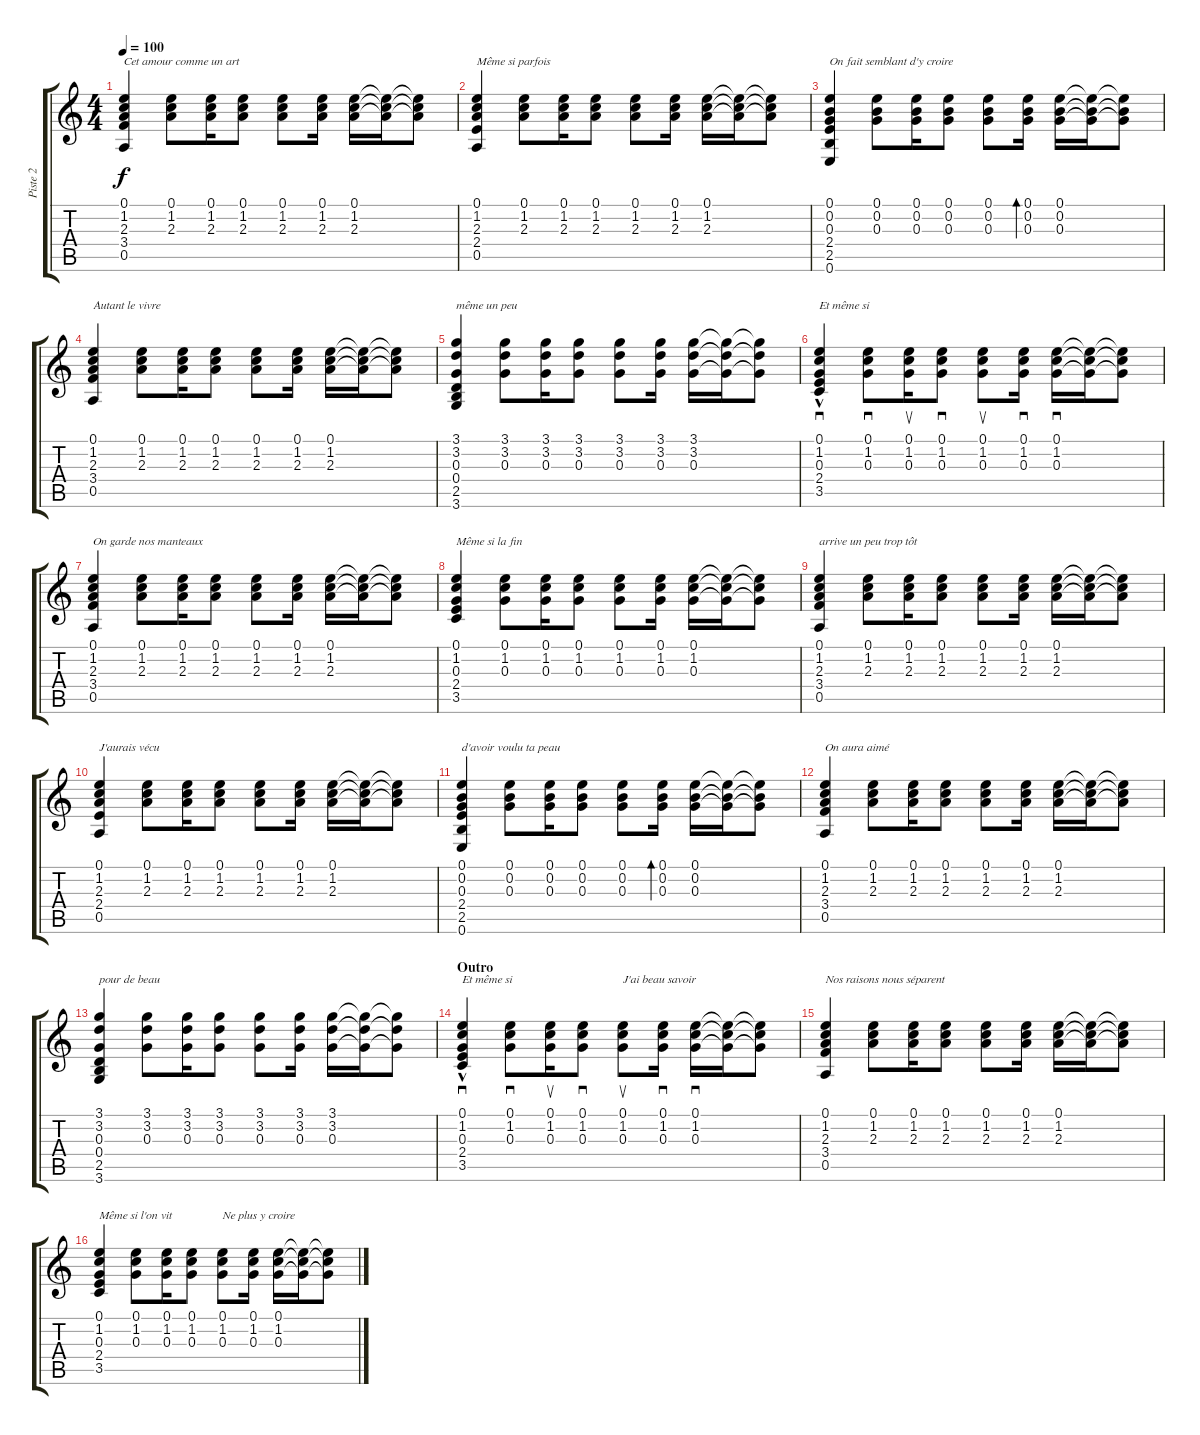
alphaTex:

\track ("Piste 2" "Piste 2") {instrument acousticguitarsteel}
\staff {score tabs}
\tuning (E4 B3 G3 D3 A2 E2) {hide}
\ts (4 4)
\tempo 100
\clef g2
\ks c
(0.1 1.2 2.3 3.4 0.5).4{txt "Cet amour comme un art" dy f} (0.1 1.2 2.3).8 (0.1 1.2 2.3).16 (0.1 1.2 2.3).8 (0.1 1.2 2.3).8 (0.1 1.2 2.3).16 (0.1 1.2 2.3).16 (0.1{t} 1.2{t} 2.3{t}).16 (0.1{t} 1.2{t} 2.3{t}).8 |
(0.1 1.2 2.3 2.4 0.5).4{txt "Même si parfois"} (0.1 1.2 2.3).8 (0.1 1.2 2.3).16 (0.1 1.2 2.3).8 (0.1 1.2 2.3).8 (0.1 1.2 2.3).16 (0.1 1.2 2.3).16 (0.1{t} 1.2{t} 2.3{t}).16 (0.1{t} 1.2{t} 2.3{t}).8 |
(0.1 0.2 0.3 2.4 2.5 0.6).4{txt "On fait semblant d'y croire"} (0.1 0.2 0.3).8 (0.1 0.2 0.3).16 (0.1 0.2 0.3).8 (0.1 0.2 0.3).8 (0.1 0.2 0.3).16{bd 60} (0.1 0.2 0.3).16 (0.1{t} 0.2{t} 0.3{t}).16 (0.1{t} 0.2{t} 0.3{t}).8 |
(0.1 1.2 2.3 3.4 0.5).4{txt "Autant le vivre"} (0.1 1.2 2.3).8 (0.1 1.2 2.3).16 (0.1 1.2 2.3).8 (0.1 1.2 2.3).8 (0.1 1.2 2.3).16 (0.1 1.2 2.3).16 (0.1{t} 1.2{t} 2.3{t}).16 (0.1{t} 1.2{t} 2.3{t}).8 |
(3.1 3.2 0.3 0.4 2.5 3.6).4{txt "même un peu"} (3.1 3.2 0.3).8 (3.1 3.2 0.3).16 (3.1 3.2 0.3).8 (3.1 3.2 0.3).8 (3.1 3.2 0.3).16 (3.1 3.2 0.3).16 (3.1{t} 3.2{t} 0.3{t}).16 (3.1{t} 3.2{t} 0.3{t}).8 |
(0.1 1.2 0.3 2.4{hac} 3.5).4{sd txt "Et même si"} (0.1 1.2 0.3).8{sd} (0.1 1.2 0.3).16{su} (0.1 1.2 0.3).8{sd} (0.1 1.2 0.3).8{su} (0.1 1.2 0.3).16{sd} (0.1 1.2 0.3).16{sd} (0.1{t} 1.2{t} 0.3{t}).16 (0.1{t} 1.2{t} 0.3{t}).8 |
(0.1 1.2 2.3 3.4 0.5).4{txt "On garde nos manteaux"} (0.1 1.2 2.3).8 (0.1 1.2 2.3).16 (0.1 1.2 2.3).8 (0.1 1.2 2.3).8 (0.1 1.2 2.3).16 (0.1 1.2 2.3).16 (0.1{t} 1.2{t} 2.3{t}).16 (0.1{t} 1.2{t} 2.3{t}).8 |
(0.1 1.2 0.3 2.4 3.5).4{txt "Même si la fin"} (0.1 1.2 0.3).8 (0.1 1.2 0.3).16 (0.1 1.2 0.3).8 (0.1 1.2 0.3).8 (0.1 1.2 0.3).16 (0.1 1.2 0.3).16 (0.1{t} 1.2{t} 0.3{t}).16 (0.1{t} 1.2{t} 0.3{t}).8 |
(0.1 1.2 2.3 3.4 0.5).4{txt "arrive un peu trop tôt"} (0.1 1.2 2.3).8 (0.1 1.2 2.3).16 (0.1 1.2 2.3).8 (0.1 1.2 2.3).8 (0.1 1.2 2.3).16 (0.1 1.2 2.3).16 (0.1{t} 1.2{t} 2.3{t}).16 (0.1{t} 1.2{t} 2.3{t}).8 |
(0.1 1.2 2.3 2.4 0.5).4{txt "J'aurais vécu "} (0.1 1.2 2.3).8 (0.1 1.2 2.3).16 (0.1 1.2 2.3).8 (0.1 1.2 2.3).8 (0.1 1.2 2.3).16 (0.1 1.2 2.3).16 (0.1{t} 1.2{t} 2.3{t}).16 (0.1{t} 1.2{t} 2.3{t}).8 |
(0.1 0.2 0.3 2.4 2.5 0.6).4{txt "d'avoir voulu ta peau"} (0.1 0.2 0.3).8 (0.1 0.2 0.3).16 (0.1 0.2 0.3).8 (0.1 0.2 0.3).8 (0.1 0.2 0.3).16{bd 60} (0.1 0.2 0.3).16 (0.1{t} 0.2{t} 0.3{t}).16 (0.1{t} 0.2{t} 0.3{t}).8 |
(0.1 1.2 2.3 3.4 0.5).4{txt "On aura aimé "} (0.1 1.2 2.3).8 (0.1 1.2 2.3).16 (0.1 1.2 2.3).8 (0.1 1.2 2.3).8 (0.1 1.2 2.3).16 (0.1 1.2 2.3).16 (0.1{t} 1.2{t} 2.3{t}).16 (0.1{t} 1.2{t} 2.3{t}).8 |
(3.1 3.2 0.3 0.4 2.5 3.6).4{txt "pour de beau"} (3.1 3.2 0.3).8 (3.1 3.2 0.3).16 (3.1 3.2 0.3).8 (3.1 3.2 0.3).8 (3.1 3.2 0.3).16 (3.1 3.2 0.3).16 (3.1{t} 3.2{t} 0.3{t}).16 (3.1{t} 3.2{t} 0.3{t}).8 |
\section ("" "Outro")
(0.1 1.2 0.3 2.4{hac} 3.5).4{sd txt "Et même si"} (0.1 1.2 0.3).8{sd} (0.1 1.2 0.3).16{su} (0.1 1.2 0.3).8{sd} (0.1 1.2 0.3).8{su txt "J'ai beau savoir"} (0.1 1.2 0.3).16{sd} (0.1 1.2 0.3).16{sd} (0.1{t} 1.2{t} 0.3{t}).16 (0.1{t} 1.2{t} 0.3{t}).8 |
(0.1 1.2 2.3 3.4 0.5).4{txt "Nos raisons nous séparent"} (0.1 1.2 2.3).8 (0.1 1.2 2.3).16 (0.1 1.2 2.3).8 (0.1 1.2 2.3).8 (0.1 1.2 2.3).16 (0.1 1.2 2.3).16 (0.1{t} 1.2{t} 2.3{t}).16 (0.1{t} 1.2{t} 2.3{t}).8 |
(0.1 1.2 0.3 2.4 3.5).4{txt "Même si l'on vit"} (0.1 1.2 0.3).8 (0.1 1.2 0.3).16 (0.1 1.2 0.3).8 (0.1 1.2 0.3).8{txt "Ne plus y croire"} (0.1 1.2 0.3).16 (0.1 1.2 0.3).16 (0.1{t} 1.2{t} 0.3{t}).16 (0.1{t} 1.2{t} 0.3{t}).8
